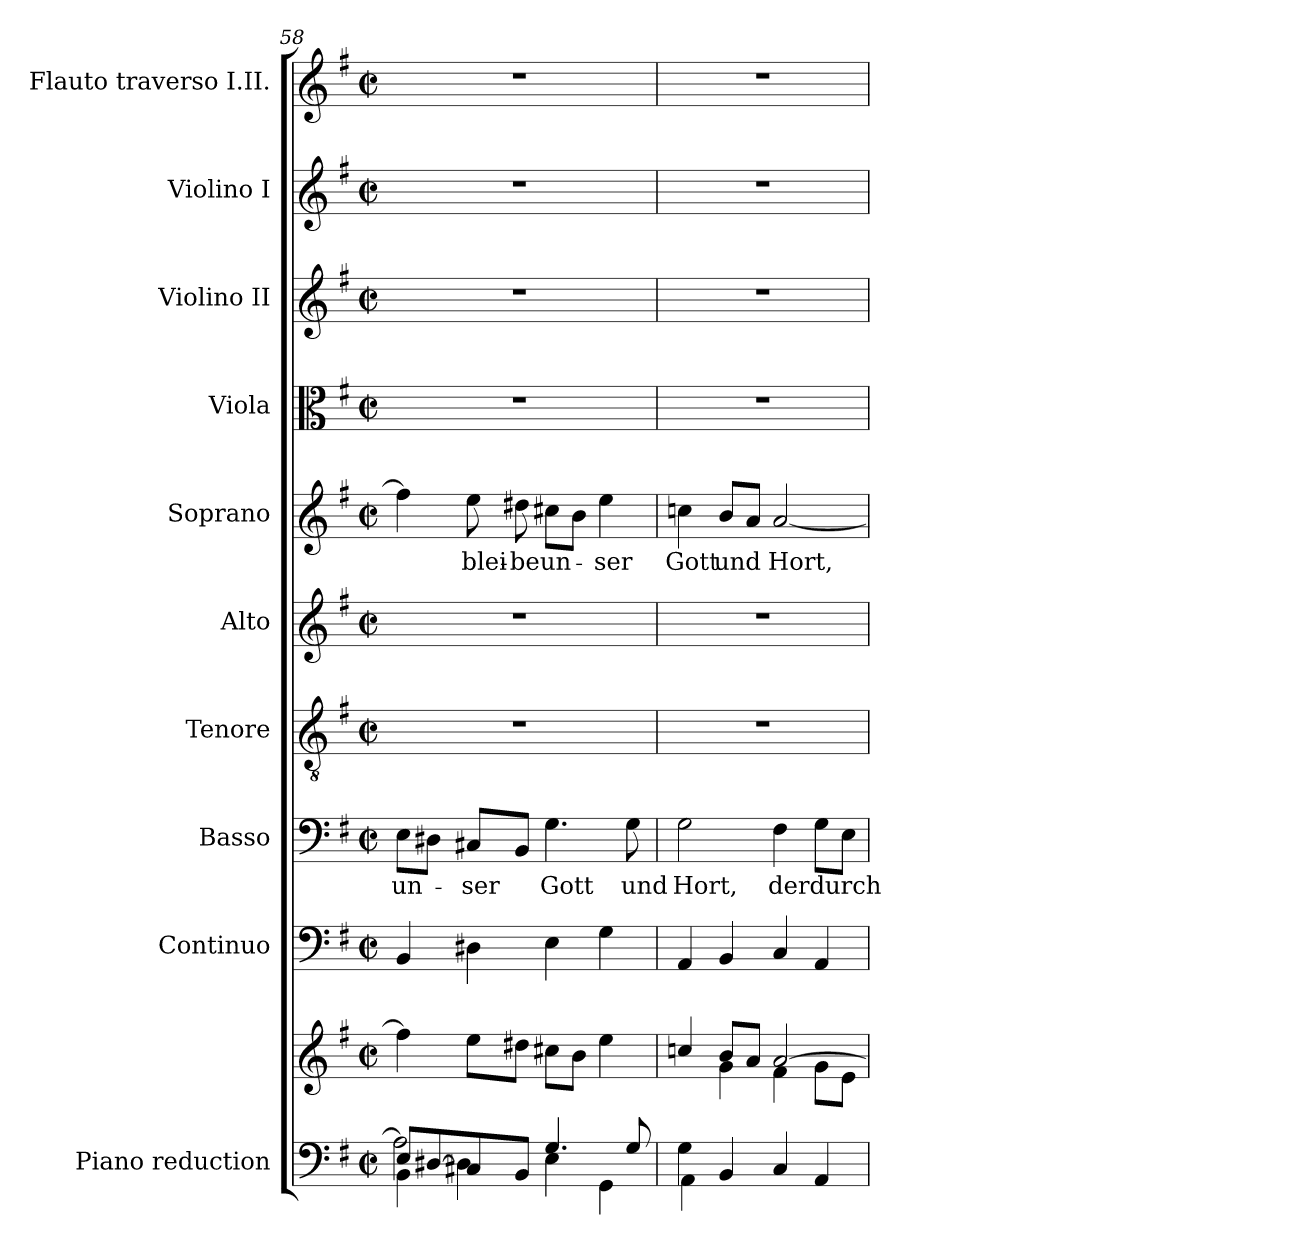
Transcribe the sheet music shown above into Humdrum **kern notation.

**kern	**kern	**kern	**kern	**text	**kern	**kern	**kern	**text	**kern	**kern	**kern	**kern
*part10	*part10	*part9	*part8	*part8	*part7	*part6	*part5	*part5	*part4	*part3	*part2	*part1
*staff11	*staff10	*staff9	*staff8	*staff8	*staff7	*staff6	*staff5	*staff5	*staff4	*staff3	*staff2	*staff1
*I"Piano reduction	*	*I"Continuo	*I"Basso	*	*I"Tenore	*I"Alto	*I"Soprano	*	*I"Viola	*I"Violino II	*I"Violino I	*I"Flauto traverso I.II.
*I'Pno	*	*	*	*	*	*	*	*	*I'Vla	*I'Vln	*I'Vln	*I'Fl
*clefF4	*clefG2	*clefF4	*clefF4	*	*clefGv2	*clefG2	*clefG2	*	*clefC3	*clefG2	*clefG2	*clefG2
*k[f#]	*k[f#]	*k[f#]	*k[f#]	*	*k[f#]	*k[f#]	*k[f#]	*	*k[f#]	*k[f#]	*k[f#]	*k[f#]
*M2/2	*M2/2	*M2/2	*M2/2	*	*M2/2	*M2/2	*M2/2	*	*M2/2	*M2/2	*M2/2	*M2/2
*met(c|)	*met(c|)	*met(c|)	*met(c|)	*	*met(c|)	*met(c|)	*met(c|)	*	*met(c|)	*met(c|)	*met(c|)	*met(c|)
=58	=58	=58	=58	=58	=58	=58	=58	=58	=58	=58	=58	=58
*^	*	*	*	*	*	*	*	*	*	*	*	*
*	*^	*	*	*	*	*	*	*	*	*	*	*	*
!	!	!	!	!	!	!LO:LY:b	!	!	!	!	!	!	!	!
8E/L	4BB\	2A\]	4ff#\]	4BB/	8E\L	un-	1r	1r	4ff#\]	.	1r	1r	1r	1r
[8D#X/	.	.	.	.	8D#X\J	.	.	.	.	.	.	.	.	.
!	!	!	!	!	!	!LO:LY:b	!	!	!	!LO:LY:b	!	!	!	!
8C#X/	4D#\]	.	8ee\L	4D#X\	8C#X/L	-ser	.	.	8ee\	blei-	.	.	.	.
!	!	!	!	!	!	!	!	!	!	!LO:LY:b	!	!	!	!
8BB/J	.	.	8dd#X\J	.	8BB/J	.	.	.	8dd#X\	-be	.	.	.	.
!	!	!	!	!	!	!LO:LY:b	!	!	!	!LO:LY:b	!	!	!	!
4.G/	4E\	2ryy	8cc#X\L	4E\	4.G\	Gott	.	.	8cc#X\L	un-	.	.	.	.
.	.	.	8b\J	.	.	.	.	.	8b\J	.	.	.	.	.
!	!	!	!	!	!	!	!	!	!	!LO:LY:b	!	!	!	!
.	4GG\	.	4ee\	4G\	.	.	.	.	4ee\	-ser	.	.	.	.
!	!	!	!	!	!	!LO:LY:b	!	!	!	!	!	!	!	!
8G/	.	.	.	.	8G\	und	.	.	.	.	.	.	.	.
*	*v	*v	*	*	*	*	*	*	*	*	*	*	*	*
=59	=59	=59	=59	=59	=59	=59	=59	=59	=59	=59	=59	=59	=59
*	*	*^	*	*	*	*	*	*	*	*	*	*	*
!	!	!	!	!	!	!LO:LY:b	!	!	!	!LO:LY:b	!	!	!	!
4G\	4AA\	4ccn/	4ryy	4AA/	2G\	Hort,	1r	1r	4ccn\	Gott	1r	1r	1r	1r
!	!	!	!	!	!	!	!	!	!	!LO:LY:b	!	!	!	!
2.ryy	4BB/	8b/L	4g\	4BB/	.	.	.	.	8b/L	und	.	.	.	.
.	.	8a/J	.	.	.	.	.	.	8a/J	.	.	.	.	.
!	!	!	!	!	!	!LO:LY:b	!	!	!	!LO:LY:b	!	!	!	!
.	4C/	[2a/	4f#\	4C/	4F#\	der	.	.	[2a/	Hort,	.	.	.	.
!	!	!	!	!	!	!LO:LY:b	!	!	!	!	!	!	!	!
.	4AA/	.	8g\L	4AA/	8G\L	durch	.	.	.	.	.	.	.	.
.	.	.	8e\J	.	8E\J	.	.	.	.	.	.	.	.	.
*v	*v	*	*	*	*	*	*	*	*	*	*	*	*	*
*	*v	*v	*	*	*	*	*	*	*	*	*	*	*
=	=	=	=	=	=	=	=	=	=	=	=	=
*-	*-	*-	*-	*-	*-	*-	*-	*-	*-	*-	*-	*-
